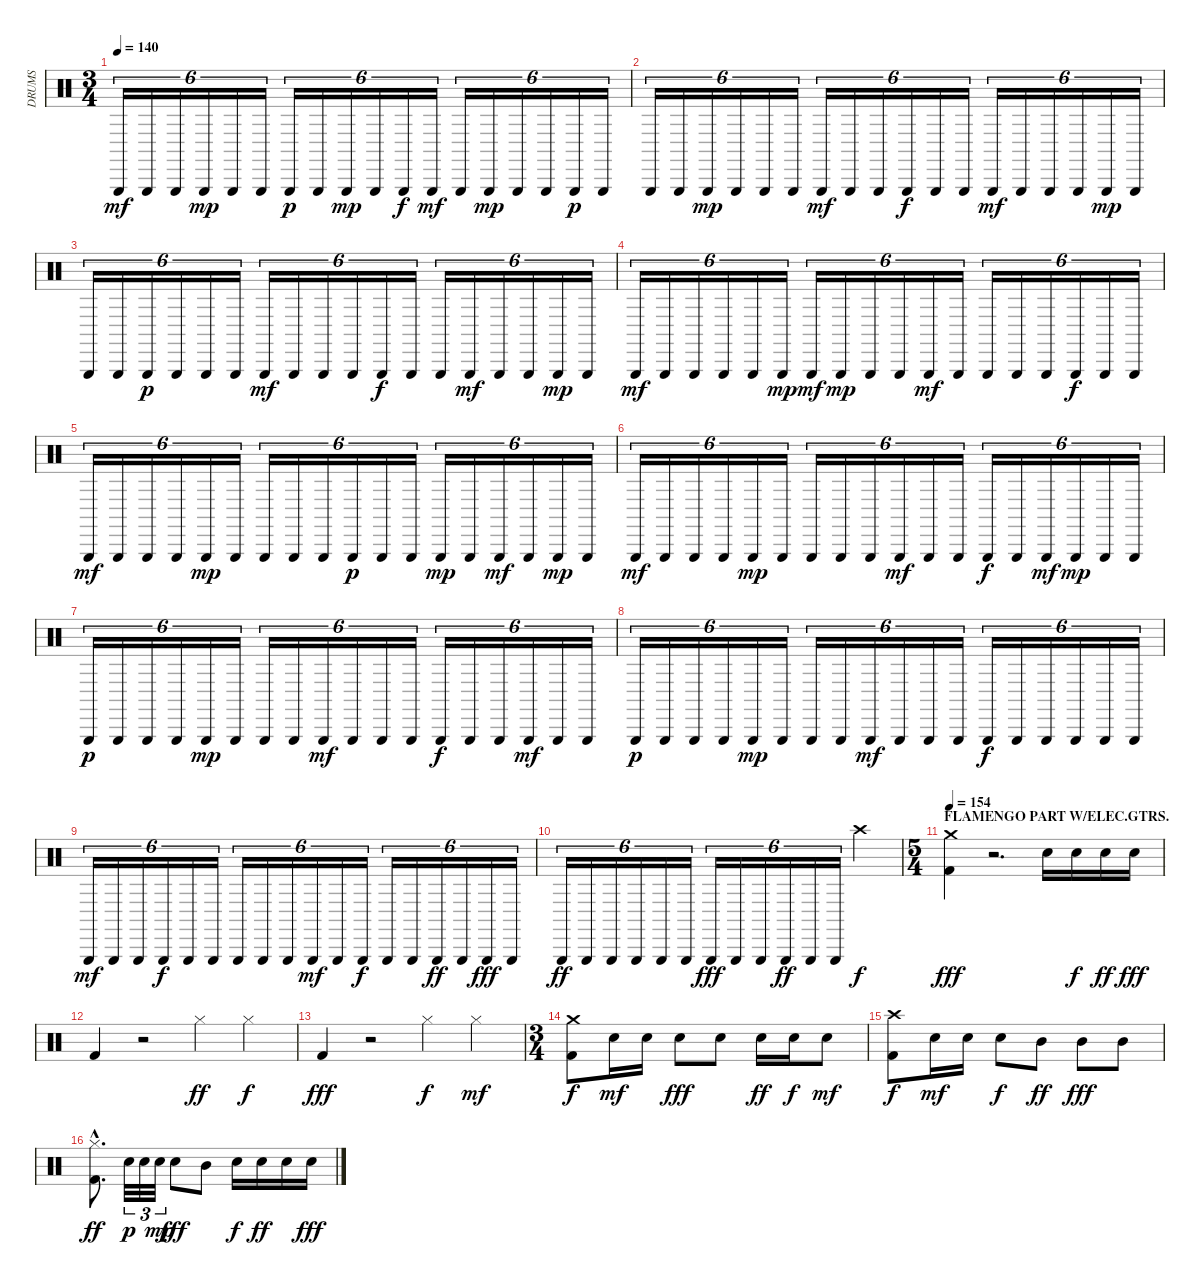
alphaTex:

\track ("DRUMS" "DRUMS") {instrument percussion}
\staff {score}
\articulation defaults
\ts (3 4)
\tempo 140
\clef neutral
\ks c "Triangle (hit)".16{tu (6 4) dy mf} "Triangle (hit)".16{tu (6 4)} "Triangle (hit)".16{tu (6 4)} "Triangle (hit)".16{tu (6 4) dy mp} "Triangle (hit)".16{tu (6 4)} "Triangle (hit)".16{tu (6 4)} "Triangle (hit)".16{tu (6 4) dy p} "Triangle (hit)".16{tu (6 4)} "Triangle (hit)".16{tu (6 4) dy mp} "Triangle (hit)".16{tu (6 4)} "Triangle (hit)".16{tu (6 4) dy f} "Triangle (hit)".16{tu (6 4) dy mf} "Triangle (hit)".16{tu (6 4)} "Triangle (hit)".16{tu (6 4) dy mp} "Triangle (hit)".16{tu (6 4)} "Triangle (hit)".16{tu (6 4)} "Triangle (hit)".16{tu (6 4) dy p} "Triangle (hit)".16{tu (6 4)}
|
"Triangle (hit)".16{tu (6 4)} "Triangle (hit)".16{tu (6 4)} "Triangle (hit)".16{tu (6 4) dy mp} "Triangle (hit)".16{tu (6 4)} "Triangle (hit)".16{tu (6 4)} "Triangle (hit)".16{tu (6 4)} "Triangle (hit)".16{tu (6 4) dy mf} "Triangle (hit)".16{tu (6 4)} "Triangle (hit)".16{tu (6 4)} "Triangle (hit)".16{tu (6 4) dy f} "Triangle (hit)".16{tu (6 4)} "Triangle (hit)".16{tu (6 4)} "Triangle (hit)".16{tu (6 4) dy mf} "Triangle (hit)".16{tu (6 4)} "Triangle (hit)".16{tu (6 4)} "Triangle (hit)".16{tu (6 4)} "Triangle (hit)".16{tu (6 4) dy mp} "Triangle (hit)".16{tu (6 4)} |
"Triangle (hit)".16{tu (6 4)} "Triangle (hit)".16{tu (6 4)} "Triangle (hit)".16{tu (6 4) dy p} "Triangle (hit)".16{tu (6 4)} "Triangle (hit)".16{tu (6 4)} "Triangle (hit)".16{tu (6 4)} "Triangle (hit)".16{tu (6 4) dy mf} "Triangle (hit)".16{tu (6 4)} "Triangle (hit)".16{tu (6 4)} "Triangle (hit)".16{tu (6 4)} "Triangle (hit)".16{tu (6 4) dy f} "Triangle (hit)".16{tu (6 4)} "Triangle (hit)".16{tu (6 4)} "Triangle (hit)".16{tu (6 4) dy mf} "Triangle (hit)".16{tu (6 4)} "Triangle (hit)".16{tu (6 4)} "Triangle (hit)".16{tu (6 4) dy mp} "Triangle (hit)".16{tu (6 4)} |
"Triangle (hit)".16{tu (6 4) dy mf} "Triangle (hit)".16{tu (6 4)} "Triangle (hit)".16{tu (6 4)} "Triangle (hit)".16{tu (6 4)} "Triangle (hit)".16{tu (6 4)} "Triangle (hit)".16{tu (6 4) dy mp} "Triangle (hit)".16{tu (6 4) dy mf} "Triangle (hit)".16{tu (6 4) dy mp} "Triangle (hit)".16{tu (6 4)} "Triangle (hit)".16{tu (6 4)} "Triangle (hit)".16{tu (6 4) dy mf} "Triangle (hit)".16{tu (6 4)} "Triangle (hit)".16{tu (6 4)} "Triangle (hit)".16{tu (6 4)} "Triangle (hit)".16{tu (6 4)} "Triangle (hit)".16{tu (6 4) dy f} "Triangle (hit)".16{tu (6 4)} "Triangle (hit)".16{tu (6 4)} |
"Triangle (hit)".16{tu (6 4) dy mf} "Triangle (hit)".16{tu (6 4)} "Triangle (hit)".16{tu (6 4)} "Triangle (hit)".16{tu (6 4)} "Triangle (hit)".16{tu (6 4) dy mp} "Triangle (hit)".16{tu (6 4)} "Triangle (hit)".16{tu (6 4)} "Triangle (hit)".16{tu (6 4)} "Triangle (hit)".16{tu (6 4)} "Triangle (hit)".16{tu (6 4) dy p} "Triangle (hit)".16{tu (6 4)} "Triangle (hit)".16{tu (6 4)} "Triangle (hit)".16{tu (6 4) dy mp} "Triangle (hit)".16{tu (6 4)} "Triangle (hit)".16{tu (6 4) dy mf} "Triangle (hit)".16{tu (6 4)} "Triangle (hit)".16{tu (6 4) dy mp} "Triangle (hit)".16{tu (6 4)} |
"Triangle (hit)".16{tu (6 4) dy mf} "Triangle (hit)".16{tu (6 4)} "Triangle (hit)".16{tu (6 4)} "Triangle (hit)".16{tu (6 4)} "Triangle (hit)".16{tu (6 4) dy mp} "Triangle (hit)".16{tu (6 4)} "Triangle (hit)".16{tu (6 4)} "Triangle (hit)".16{tu (6 4)} "Triangle (hit)".16{tu (6 4)} "Triangle (hit)".16{tu (6 4) dy mf} "Triangle (hit)".16{tu (6 4)} "Triangle (hit)".16{tu (6 4)} "Triangle (hit)".16{tu (6 4) dy f} "Triangle (hit)".16{tu (6 4)} "Triangle (hit)".16{tu (6 4) dy mf} "Triangle (hit)".16{tu (6 4) dy mp} "Triangle (hit)".16{tu (6 4)} "Triangle (hit)".16{tu (6 4)} |
"Triangle (hit)".16{tu (6 4) dy p} "Triangle (hit)".16{tu (6 4)} "Triangle (hit)".16{tu (6 4)} "Triangle (hit)".16{tu (6 4)} "Triangle (hit)".16{tu (6 4) dy mp} "Triangle (hit)".16{tu (6 4)} "Triangle (hit)".16{tu (6 4)} "Triangle (hit)".16{tu (6 4)} "Triangle (hit)".16{tu (6 4) dy mf} "Triangle (hit)".16{tu (6 4)} "Triangle (hit)".16{tu (6 4)} "Triangle (hit)".16{tu (6 4)} "Triangle (hit)".16{tu (6 4) dy f} "Triangle (hit)".16{tu (6 4)} "Triangle (hit)".16{tu (6 4)} "Triangle (hit)".16{tu (6 4) dy mf} "Triangle (hit)".16{tu (6 4)} "Triangle (hit)".16{tu (6 4)} |
"Triangle (hit)".16{tu (6 4) dy p} "Triangle (hit)".16{tu (6 4)} "Triangle (hit)".16{tu (6 4)} "Triangle (hit)".16{tu (6 4)} "Triangle (hit)".16{tu (6 4) dy mp} "Triangle (hit)".16{tu (6 4)} "Triangle (hit)".16{tu (6 4)} "Triangle (hit)".16{tu (6 4)} "Triangle (hit)".16{tu (6 4) dy mf} "Triangle (hit)".16{tu (6 4)} "Triangle (hit)".16{tu (6 4)} "Triangle (hit)".16{tu (6 4)} "Triangle (hit)".16{tu (6 4) dy f} "Triangle (hit)".16{tu (6 4)} "Triangle (hit)".16{tu (6 4)} "Triangle (hit)".16{tu (6 4)} "Triangle (hit)".16{tu (6 4)} "Triangle (hit)".16{tu (6 4)} |
"Triangle (hit)".16{tu (6 4) dy mf} "Triangle (hit)".16{tu (6 4)} "Triangle (hit)".16{tu (6 4)} "Triangle (hit)".16{tu (6 4) dy f} "Triangle (hit)".16{tu (6 4)} "Triangle (hit)".16{tu (6 4)} "Triangle (hit)".16{tu (6 4)} "Triangle (hit)".16{tu (6 4)} "Triangle (hit)".16{tu (6 4)} "Triangle (hit)".16{tu (6 4) dy mf} "Triangle (hit)".16{tu (6 4)} "Triangle (hit)".16{tu (6 4) dy f} "Triangle (hit)".16{tu (6 4)} "Triangle (hit)".16{tu (6 4)} "Triangle (hit)".16{tu (6 4) dy ff} "Triangle (hit)".16{tu (6 4)} "Triangle (hit)".16{tu (6 4) dy fff} "Triangle (hit)".16{tu (6 4)} |
"Triangle (hit)".16{tu (6 4) dy ff} "Triangle (hit)".16{tu (6 4)} "Triangle (hit)".16{tu (6 4)} "Triangle (hit)".16{tu (6 4)} "Triangle (hit)".16{tu (6 4)} "Triangle (hit)".16{tu (6 4)} "Triangle (hit)".16{tu (6 4) dy fff} "Triangle (hit)".16{tu (6 4)} "Triangle (hit)".16{tu (6 4)} "Triangle (hit)".16{tu (6 4) dy ff} "Triangle (hit)".16{tu (6 4)} "Triangle (hit)".16{tu (6 4)} "Crash high (hit)".4{dy f} |
\ts (5 4)
\section ("" "FLAMENGO PART W/ELEC.GTRS.")
\tempo 154
("Crash medium (hit)" "Kick (hit) 2").4{dy fff} r.2{d} "Electric Snare (hit)".16 "Electric Snare (hit)".16{dy f} "Electric Snare (hit)".16{dy ff} "Electric Snare (hit)".16{dy fff} |
"Kick (hit) 2".4 r.2 "Hi-Hat (closed)".4{dy ff} "Hi-Hat (closed)".4{dy f} |
"Kick (hit) 2".4{dy fff} r.2 "Hi-Hat (closed)".4{dy f} "Hi-Hat (closed)".4{dy mf} |
\ts (3 4)
("Crash medium (hit)" "Kick (hit) 2").8{dy f} "Electric Snare (hit)".16{dy mf} "Electric Snare (hit)".16 "Electric Snare (hit)".8{dy fff} "Electric Snare (hit)".8 "Electric Snare (hit)".16{dy ff} "Electric Snare (hit)".16{dy f} "Electric Snare (hit)".8{dy mf} |
("Crash high (hit)" "Kick (hit) 2").8{dy f} "Electric Snare (hit)".16{dy mf} "Electric Snare (hit)".16 "Electric Snare (hit)".8{dy f} "Mid Tom (hit)".8{dy ff} "Mid Tom (hit)".8{dy fff} "Mid Tom (hit)".8 |
("Hi-Hat (closed)"{hac} "Kick (hit) 2"{hac}).8{d dy ff} "Electric Snare (hit)".32{tu (3 2) dy p} "Electric Snare (hit)".32{tu (3 2)} "Electric Snare (hit)".32{tu (3 2) dy mp} "Electric Snare (hit)".8{dy fff} "Mid Tom (hit)".8 "Electric Snare (hit)".16{dy f} "Electric Snare (hit)".16{dy ff} "Electric Snare (hit)".16 "Electric Snare (hit)".16{dy fff}
